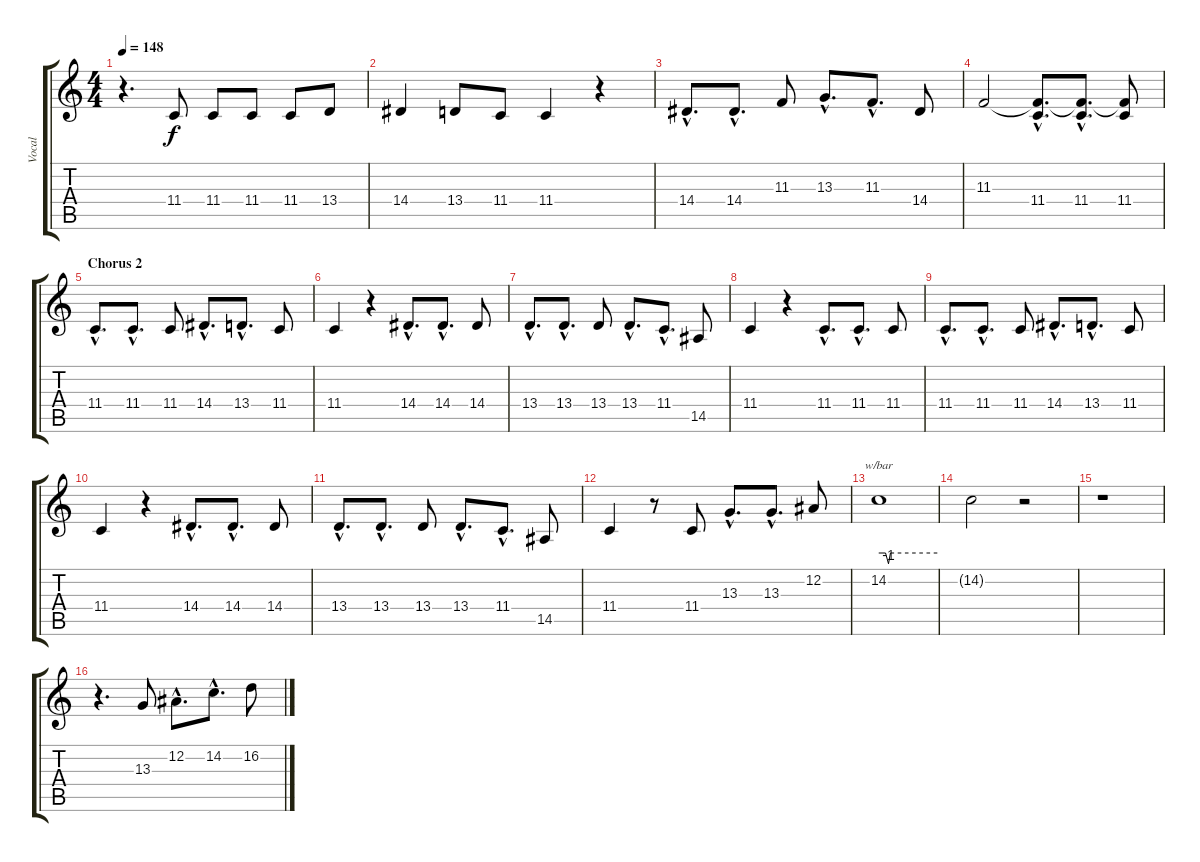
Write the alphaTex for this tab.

\track ("Vocal" "Vocal") {instrument viola}
\staff {score tabs}
\tuning (Eb4 Bb3 Gb3 Db3 Ab2 Eb2) {hide}
\ts (4 4)
\tempo 148
\clef g2
\ks c
r.4{d dy f} 11.4.8 11.4.8 11.4.8 11.4.8 13.4.8 |
14.4.4 13.4.8 11.4.8 11.4.4 r.4 |
14.4{hac}.8{d} 14.4{hac}.8{d} 11.3.8 13.3{hac}.8{d} 11.3{hac}.8{d} 14.4.8 |
11.3.2 (11.3{hac t} 11.4{hac}).8{d} (11.3{hac t} 11.4{hac}).8{d} (11.3{t} 11.4).8 |
\section ("" "Chorus 2")
11.4{hac}.8{d} 11.4{hac}.8{d} 11.4.8 14.4{hac}.8{d} 13.4{hac}.8{d} 11.4.8 |
11.4.4 r.4 14.4{hac}.8{d} 14.4{hac}.8{d} 14.4.8 |
13.4{hac}.8{d} 13.4{hac}.8{d} 13.4.8 13.4{hac}.8{d} 11.4{hac}.8{d} 14.5.8 |
11.4.4 r.4 11.4{hac}.8{d} 11.4{hac}.8{d} 11.4.8 |
11.4{hac}.8{d} 11.4{hac}.8{d} 11.4.8 14.4{hac}.8{d} 13.4{hac}.8{d} 11.4.8 |
11.4.4 r.4 14.4{hac}.8{d} 14.4{hac}.8{d} 14.4.8 |
13.4{hac}.8{d} 13.4{hac}.8{d} 13.4.8 13.4{hac}.8{d} 11.4{hac}.8{d} 14.5.8 |
11.4.4 r.8 11.4.8 13.3{hac}.8{d} 13.3{hac}.8{d} 12.2.8 |
14.2.1{tbe (custom default 0 0 7 0 10 -4 12 0 60 0)} |
14.2{t}.2 r.2 |
r.1 |
r.4{d} 13.3.8 12.2{hac}.8{d} 14.2{hac}.8{d} 16.2.8
